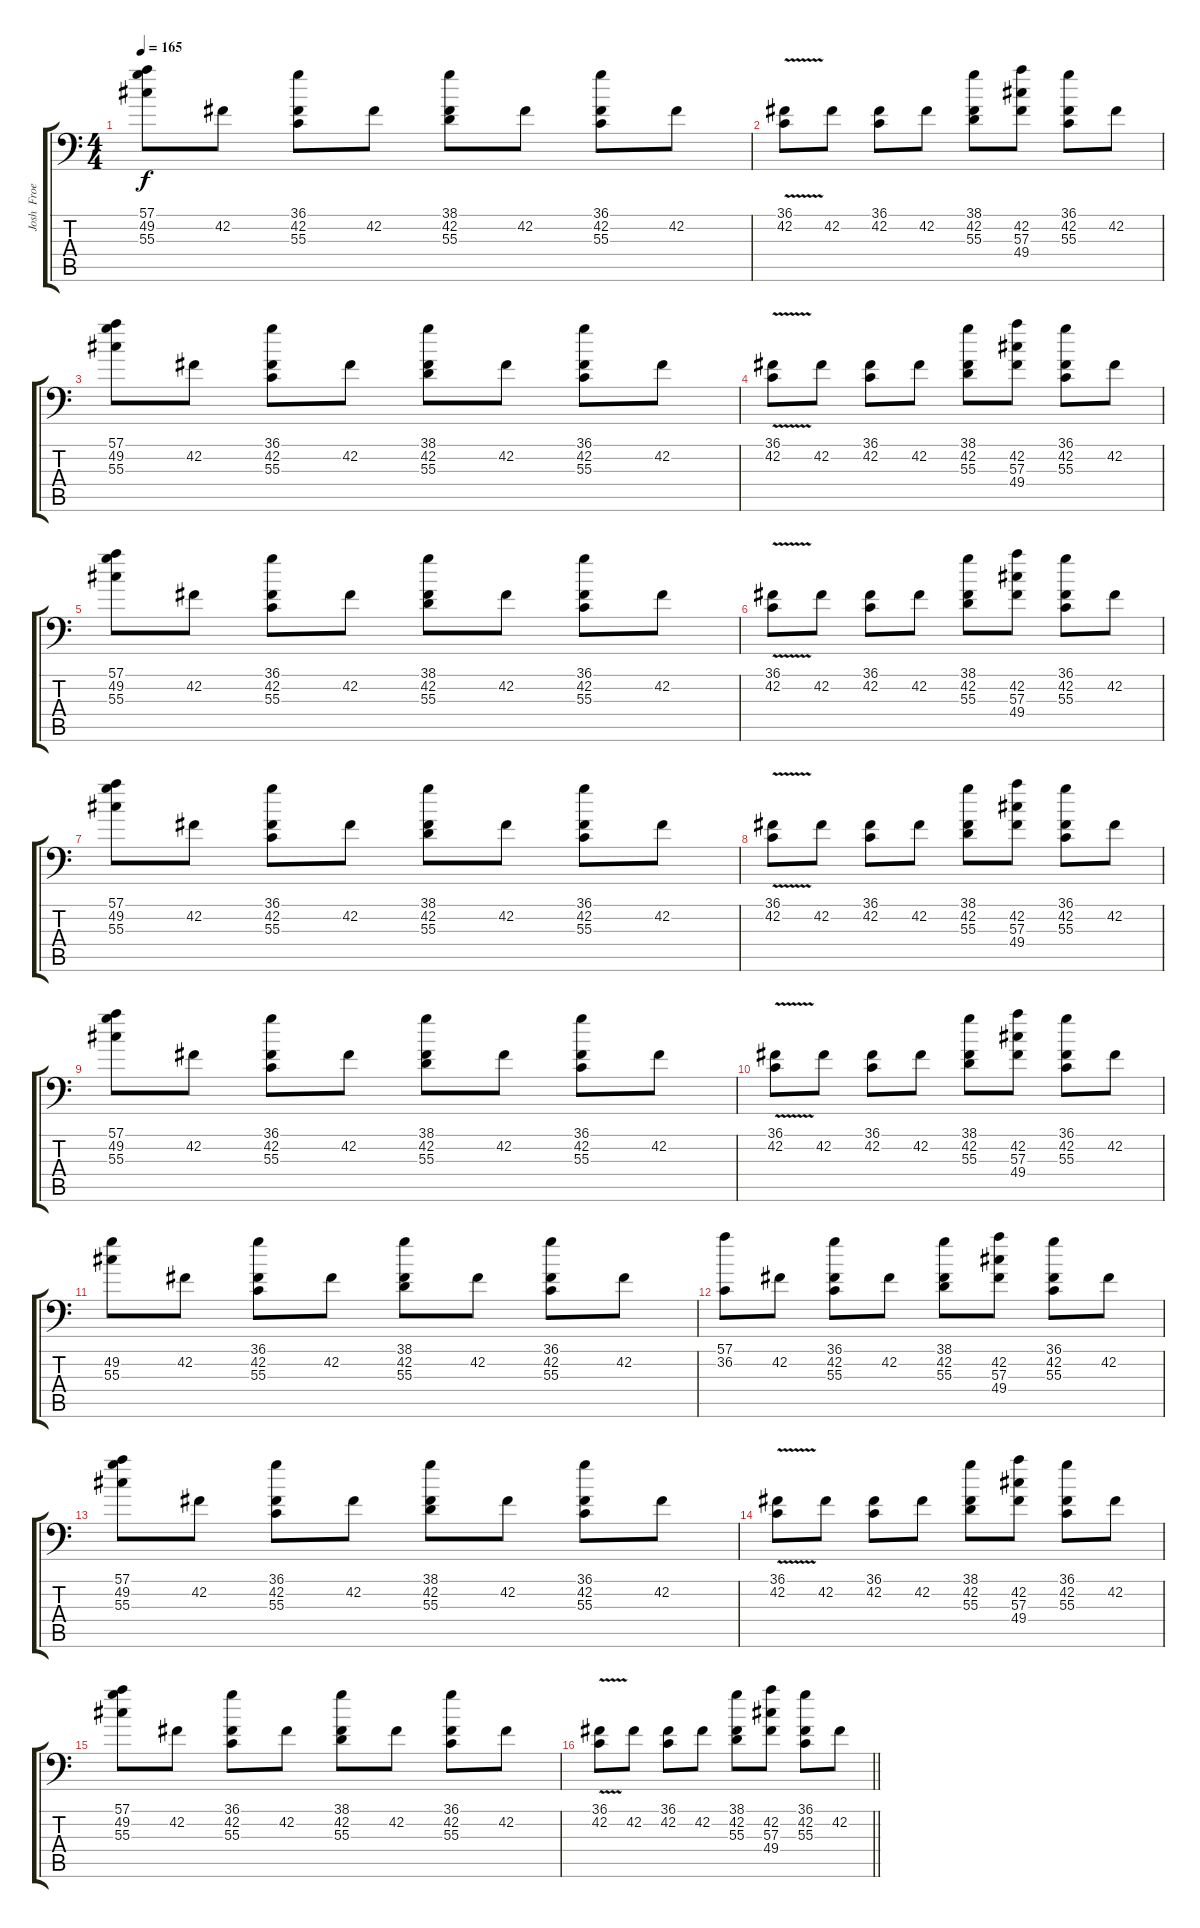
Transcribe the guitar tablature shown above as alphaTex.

\track ("Josh  Froese" "Josh  Froe") {instrument acousticgrandpiano}
\staff {score tabs}
\tuning (C-1 C-1 C-1 C-1 C-1 C-1) {hide}
\ts (4 4)
\section ("" "")
\tempo 165
\clef f4
\ks c
(57.1 49.2 55.3).8{dy f} 42.2.8 (36.1 42.2 55.3).8 42.2.8 (38.1 42.2 55.3).8 42.2.8 (36.1 42.2 55.3).8 42.2.8 |
(36.1{v} 42.2{v}).8 42.2.8 (36.1 42.2).8 42.2.8 (38.1 42.2 55.3).8 (42.2 57.3 49.4).8 (36.1 42.2 55.3).8 42.2.8 |
(57.1 49.2 55.3).8 42.2.8 (36.1 42.2 55.3).8 42.2.8 (38.1 42.2 55.3).8 42.2.8 (36.1 42.2 55.3).8 42.2.8 |
(36.1{v} 42.2{v}).8 42.2.8 (36.1 42.2).8 42.2.8 (38.1 42.2 55.3).8 (42.2 57.3 49.4).8 (36.1 42.2 55.3).8 42.2.8 |
(57.1 49.2 55.3).8 42.2.8 (36.1 42.2 55.3).8 42.2.8 (38.1 42.2 55.3).8 42.2.8 (36.1 42.2 55.3).8 42.2.8 |
(36.1{v} 42.2{v}).8 42.2.8 (36.1 42.2).8 42.2.8 (38.1 42.2 55.3).8 (42.2 57.3 49.4).8 (36.1 42.2 55.3).8 42.2.8 |
(57.1 49.2 55.3).8 42.2.8 (36.1 42.2 55.3).8 42.2.8 (38.1 42.2 55.3).8 42.2.8 (36.1 42.2 55.3).8 42.2.8 |
(36.1{v} 42.2{v}).8 42.2.8 (36.1 42.2).8 42.2.8 (38.1 42.2 55.3).8 (42.2 57.3 49.4).8 (36.1 42.2 55.3).8 42.2.8 |
(57.1 49.2 55.3).8 42.2.8 (36.1 42.2 55.3).8 42.2.8 (38.1 42.2 55.3).8 42.2.8 (36.1 42.2 55.3).8 42.2.8 |
(36.1{v} 42.2{v}).8 42.2.8 (36.1 42.2).8 42.2.8 (38.1 42.2 55.3).8 (42.2 57.3 49.4).8 (36.1 42.2 55.3).8 42.2.8 |
(49.2 55.3).8 42.2.8 (36.1 42.2 55.3).8 42.2.8 (38.1 42.2 55.3).8 42.2.8 (36.1 42.2 55.3).8 42.2.8 |
(57.1 36.2).8 42.2.8 (36.1 42.2 55.3).8 42.2.8 (38.1 42.2 55.3).8 (42.2 57.3 49.4).8 (36.1 42.2 55.3).8 42.2.8 |
(57.1 49.2 55.3).8 42.2.8 (36.1 42.2 55.3).8 42.2.8 (38.1 42.2 55.3).8 42.2.8 (36.1 42.2 55.3).8 42.2.8 |
(36.1{v} 42.2{v}).8 42.2.8 (36.1 42.2).8 42.2.8 (38.1 42.2 55.3).8 (42.2 57.3 49.4).8 (36.1 42.2 55.3).8 42.2.8 |
(57.1 49.2 55.3).8 42.2.8 (36.1 42.2 55.3).8 42.2.8 (38.1 42.2 55.3).8 42.2.8 (36.1 42.2 55.3).8 42.2.8 |
\barLineRight lightlight
(36.1{v} 42.2{v}).8 42.2.8 (36.1 42.2).8 42.2.8 (38.1 42.2 55.3).8 (42.2 57.3 49.4).8 (36.1 42.2 55.3).8 42.2.8
